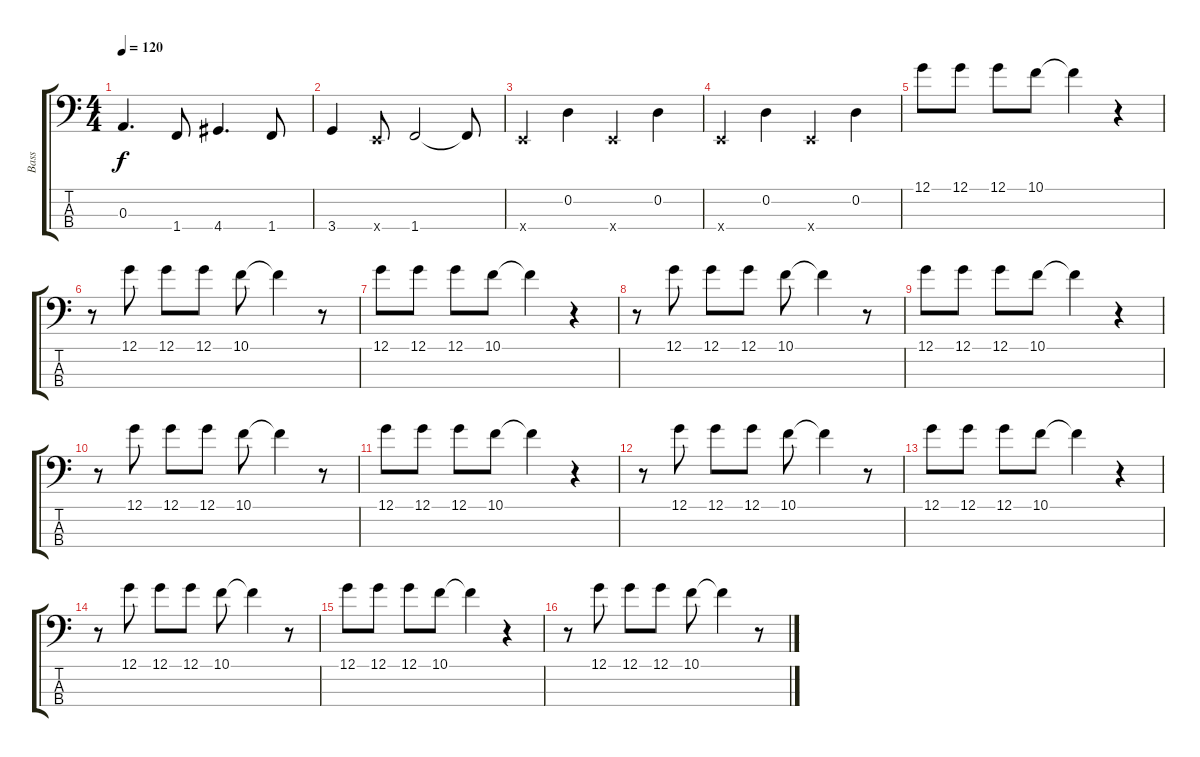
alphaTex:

\track ("Bass" "Bass") {instrument electricbasspick}
\staff {score tabs}
\tuning (G2 D2 A1 E1) {hide}
\ts (4 4)
\tempo 120
\clef f4
\ks c
0.3.4{d dy f} 1.4.8 4.4.4{d} 1.4.8 |
3.4.4 0.4{x}.8 1.4.2 1.4{t}.8 |
0.4{x}.4 0.2.4 0.4{x}.4 0.2.4 |
0.4{x}.4 0.2.4 0.4{x}.4 0.2.4 |
12.1.8 12.1.8 12.1.8 10.1.8 10.1{t}.4 r.4 |
r.8 12.1.8 12.1.8 12.1.8 10.1.8 10.1{t}.4 r.8 |
12.1.8 12.1.8 12.1.8 10.1.8 10.1{t}.4 r.4 |
r.8 12.1.8 12.1.8 12.1.8 10.1.8 10.1{t}.4 r.8 |
12.1.8 12.1.8 12.1.8 10.1.8 10.1{t}.4 r.4 |
r.8 12.1.8 12.1.8 12.1.8 10.1.8 10.1{t}.4 r.8 |
12.1.8 12.1.8 12.1.8 10.1.8 10.1{t}.4 r.4 |
r.8 12.1.8 12.1.8 12.1.8 10.1.8 10.1{t}.4 r.8 |
12.1.8 12.1.8 12.1.8 10.1.8 10.1{t}.4 r.4 |
r.8 12.1.8 12.1.8 12.1.8 10.1.8 10.1{t}.4 r.8 |
12.1.8 12.1.8 12.1.8 10.1.8 10.1{t}.4 r.4 |
r.8 12.1.8 12.1.8 12.1.8 10.1.8 10.1{t}.4 r.8
